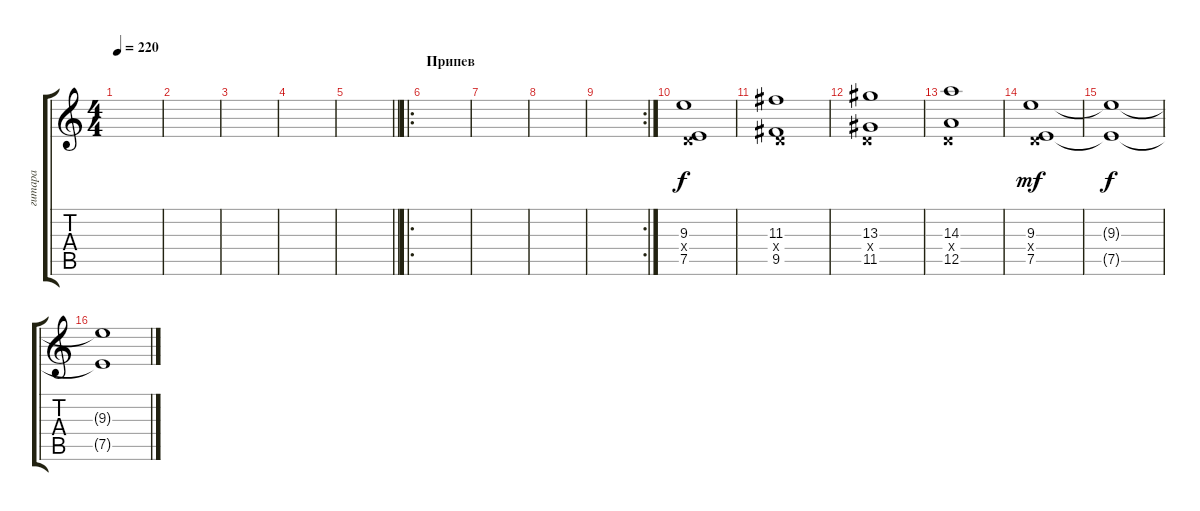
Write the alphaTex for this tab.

\track ("гитара" "гитара") {instrument distortionguitar}
\staff {score tabs}
\tuning (E4 B3 G3 D3 A2 E2) {hide}
\ts (4 4)
\tempo 220
\clef g2
\ks c
|
|
|
|
\barLineRight lightlight
|
\ro
\section ("" "Припев")
|
|
|
\rc 2
|
(9.3 0.4{x} 7.5).1 |
(11.3 0.4{x} 9.5).1 |
(13.3 0.4{x} 11.5).1 |
(14.3 0.4{x} 12.5).1 |
(9.3 0.4{x} 7.5).1{dy mf} |
(9.3{t} 7.5{t}).1{dy f} |
(9.3{t} 7.5{t}).1
